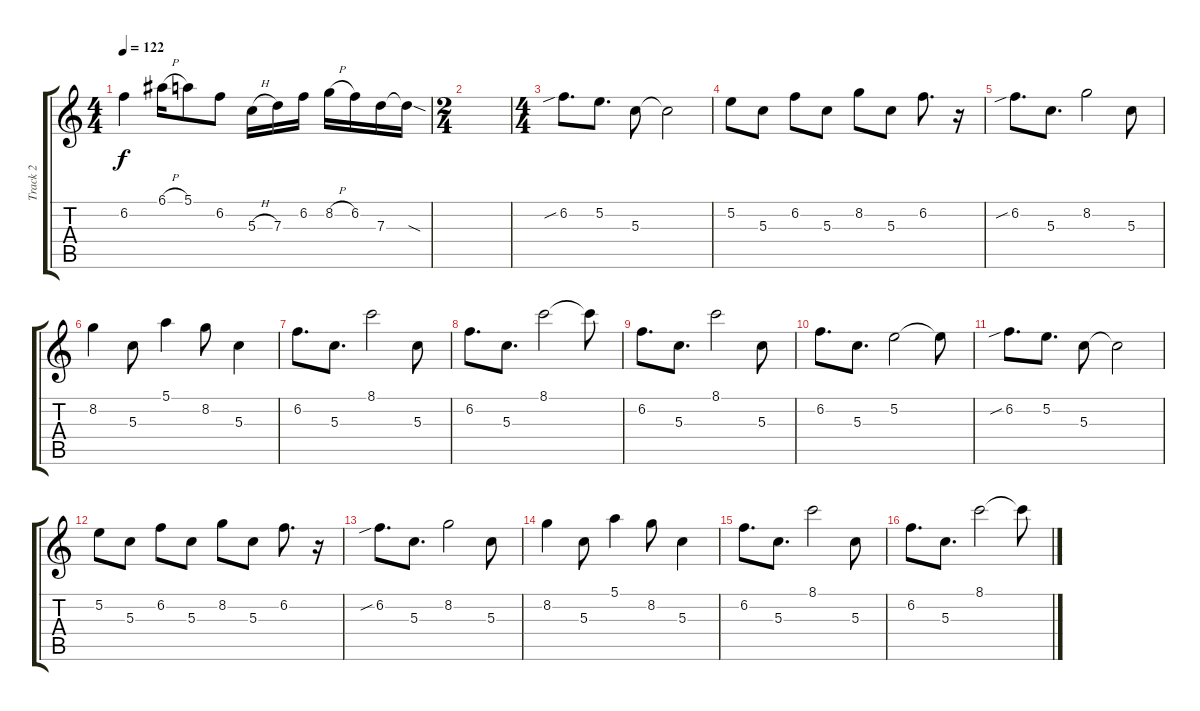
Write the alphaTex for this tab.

\track ("Track 2" "Track 2") {instrument overdrivenguitar}
\staff {score tabs}
\tuning (E4 B3 G3 D3 A2 E2) {hide}
\ts (4 4)
\tempo 122
\clef g2
\ks c
6.2.4{dy f} 6.1{h}.16 5.1.8 6.2.8 5.3{h}.16 7.3.16 6.2.16 8.2{h}.16 6.2.16 7.3.16 7.3{sod t}.16 |
\ts (2 4)
|
\ts (4 4)
6.2{sib}.8{d} 5.2.8{d} 5.3.8 5.3{t}.2 |
5.2.8 5.3.8 6.2.8 5.3.8 8.2.8 5.3.8 6.2.8{d} r.16 |
6.2{sib}.8{d} 5.3.8{d} 8.2.2 5.3.8 |
8.2.4 5.3.8 5.1.4 8.2.8 5.3.4 |
6.2.8{d} 5.3.8{d} 8.1.2 5.3.8 |
6.2.8{d} 5.3.8{d} 8.1.2 8.1{t}.8 |
6.2.8{d} 5.3.8{d} 8.1.2 5.3.8 |
6.2.8{d} 5.3.8{d} 5.2.2 5.2{t}.8 |
6.2{sib}.8{d} 5.2.8{d} 5.3.8 5.3{t}.2 |
5.2.8 5.3.8 6.2.8 5.3.8 8.2.8 5.3.8 6.2.8{d} r.16 |
6.2{sib}.8{d} 5.3.8{d} 8.2.2 5.3.8 |
8.2.4 5.3.8 5.1.4 8.2.8 5.3.4 |
6.2.8{d} 5.3.8{d} 8.1.2 5.3.8 |
6.2.8{d} 5.3.8{d} 8.1.2 8.1{t}.8
